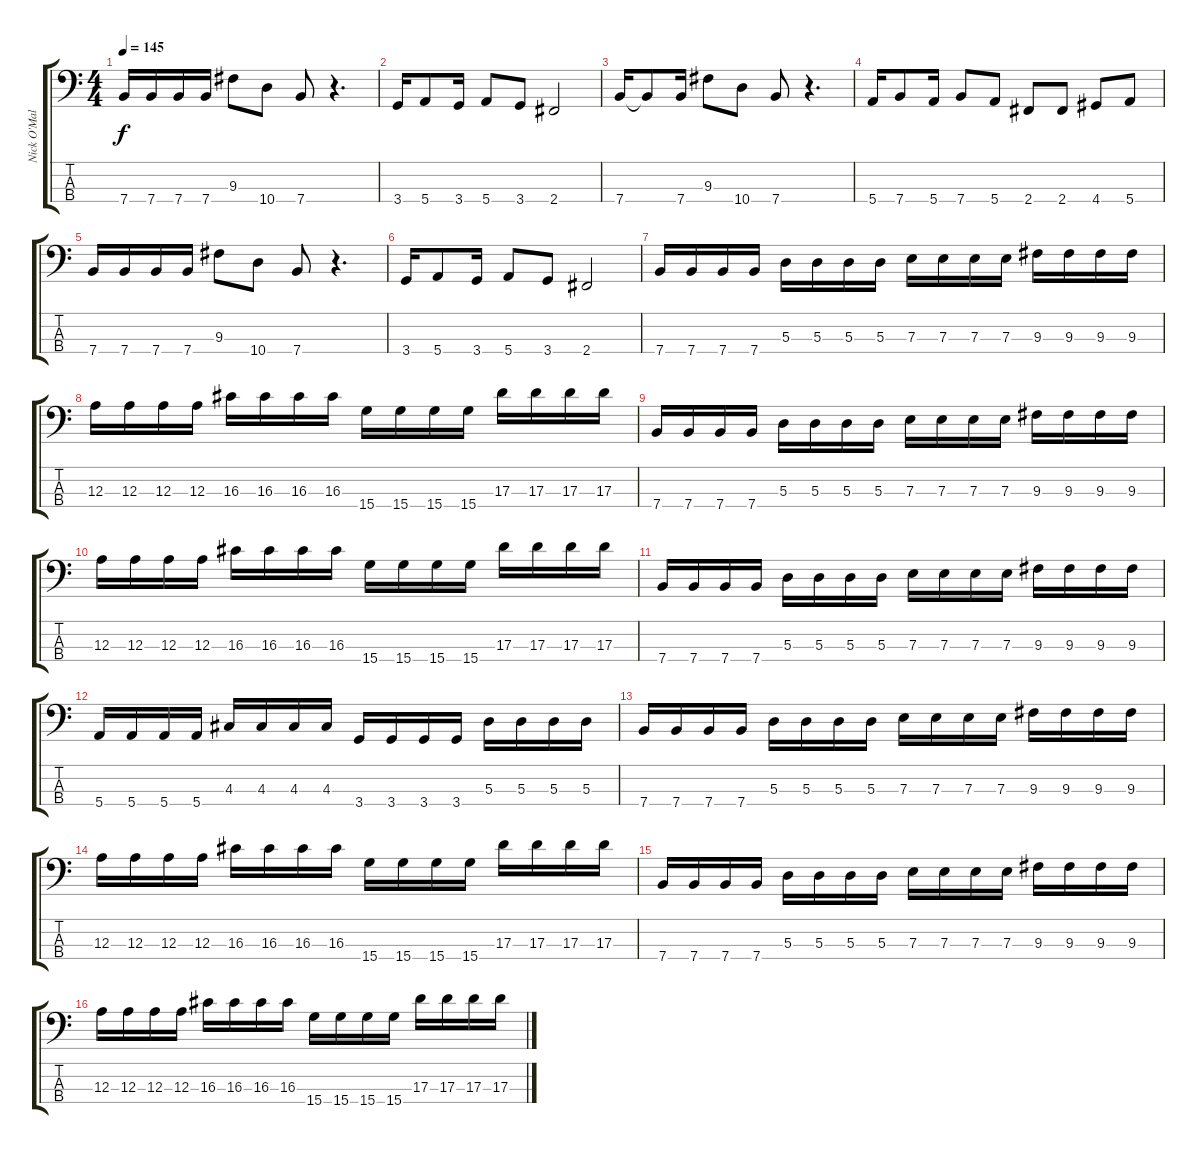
\track ("Nick O'Malley" "Nick O'Mal") {instrument electricbasspick}
\staff {score tabs}
\tuning (G2 D2 A1 E1) {hide}
\ts (4 4)
\tempo 145
\clef f4
\ks c
7.4.16{dy f} 7.4.16 7.4.16 7.4.16 9.3.8 10.4.8 7.4.8 r.4{d} |
3.4.16 5.4.8 3.4.16 5.4.8 3.4.8 2.4.2 |
7.4.16 7.4{t}.8 7.4.16 9.3.8 10.4.8 7.4.8 r.4{d} |
5.4.16 7.4.8 5.4.16 7.4.8 5.4.8 2.4.8 2.4.8 4.4.8 5.4.8 |
7.4.16 7.4.16 7.4.16 7.4.16 9.3.8 10.4.8 7.4.8 r.4{d} |
3.4.16 5.4.8 3.4.16 5.4.8 3.4.8 2.4.2 |
7.4.16 7.4.16 7.4.16 7.4.16 5.3.16 5.3.16 5.3.16 5.3.16 7.3.16 7.3.16 7.3.16 7.3.16 9.3.16 9.3.16 9.3.16 9.3.16 |
12.3.16 12.3.16 12.3.16 12.3.16 16.3.16 16.3.16 16.3.16 16.3.16 15.4.16 15.4.16 15.4.16 15.4.16 17.3.16 17.3.16 17.3.16 17.3.16 |
7.4.16 7.4.16 7.4.16 7.4.16 5.3.16 5.3.16 5.3.16 5.3.16 7.3.16 7.3.16 7.3.16 7.3.16 9.3.16 9.3.16 9.3.16 9.3.16 |
12.3.16 12.3.16 12.3.16 12.3.16 16.3.16 16.3.16 16.3.16 16.3.16 15.4.16 15.4.16 15.4.16 15.4.16 17.3.16 17.3.16 17.3.16 17.3.16 |
7.4.16 7.4.16 7.4.16 7.4.16 5.3.16 5.3.16 5.3.16 5.3.16 7.3.16 7.3.16 7.3.16 7.3.16 9.3.16 9.3.16 9.3.16 9.3.16 |
5.4.16 5.4.16 5.4.16 5.4.16 4.3.16 4.3.16 4.3.16 4.3.16 3.4.16 3.4.16 3.4.16 3.4.16 5.3.16 5.3.16 5.3.16 5.3.16 |
7.4.16 7.4.16 7.4.16 7.4.16 5.3.16 5.3.16 5.3.16 5.3.16 7.3.16 7.3.16 7.3.16 7.3.16 9.3.16 9.3.16 9.3.16 9.3.16 |
12.3.16 12.3.16 12.3.16 12.3.16 16.3.16 16.3.16 16.3.16 16.3.16 15.4.16 15.4.16 15.4.16 15.4.16 17.3.16 17.3.16 17.3.16 17.3.16 |
7.4.16 7.4.16 7.4.16 7.4.16 5.3.16 5.3.16 5.3.16 5.3.16 7.3.16 7.3.16 7.3.16 7.3.16 9.3.16 9.3.16 9.3.16 9.3.16 |
12.3.16 12.3.16 12.3.16 12.3.16 16.3.16 16.3.16 16.3.16 16.3.16 15.4.16 15.4.16 15.4.16 15.4.16 17.3.16 17.3.16 17.3.16 17.3.16
